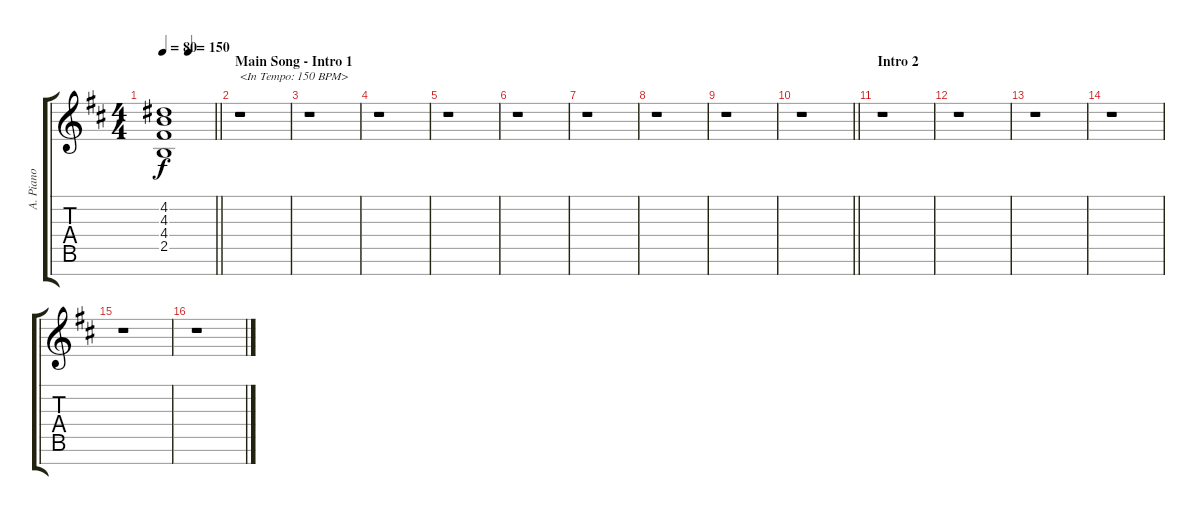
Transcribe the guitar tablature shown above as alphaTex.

\track ("A. Piano" "A. Piano") {instrument acousticgrandpiano}
\staff {score tabs}
\tuning (E5 B4 G4 D4 A3 E3 B2) {hide}
\ts (4 4)
\tempo 80
\tempo (150 0.5)
\clef g2
\barLineRight lightlight
\ks d
(4.2{t} 4.3{t} 4.4{t} 2.5{t}).1{dy f} |
\section ("" "Main Song - Intro 1")
r.1{txt "<In Tempo: 150 BPM>"} |
r.1 |
r.1 |
r.1 |
r.1 |
r.1 |
r.1 |
r.1 |
\barLineRight lightlight
r.1 |
\section ("" "Intro 2")
r.1 |
r.1 |
r.1 |
r.1 |
r.1 |
r.1
